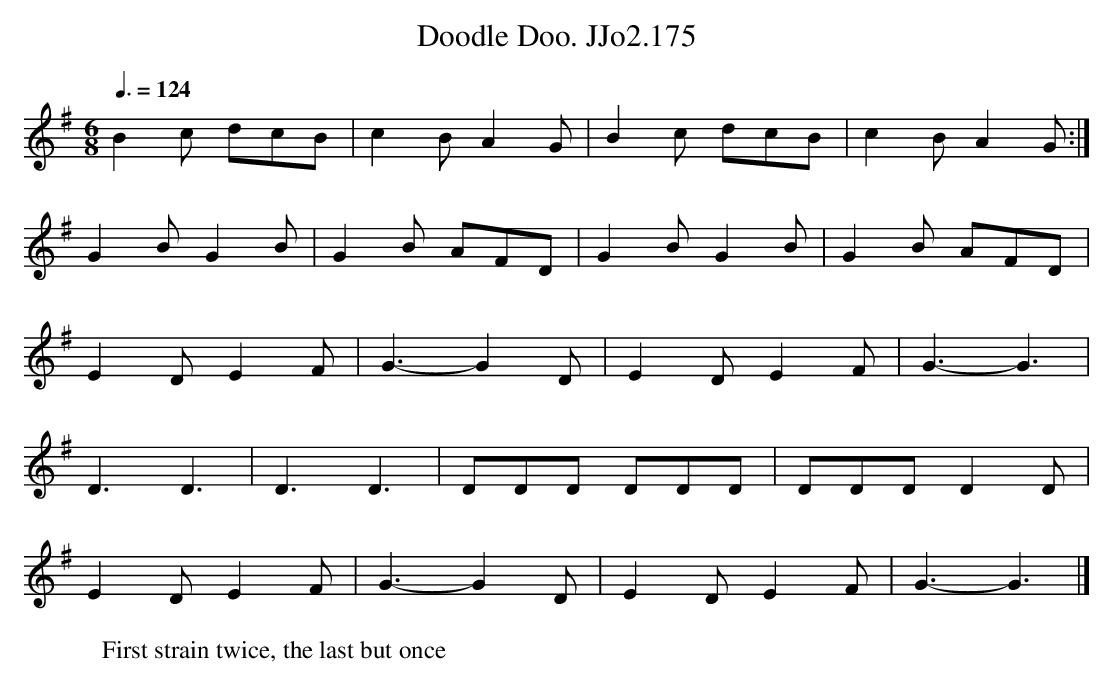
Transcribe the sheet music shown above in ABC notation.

X:1
T:Doodle Doo. JJo2.175
M:6/8
L:1/8
Q:3/8=124
W:First strain twice, the last but once
K:G
B2c dcB|c2BA2G|B2c dcB|c2BA2G:|
G2BG2B|G2B AFD|G2BG2B|G2B AFD|
E2DE2F|G3-G2D|E2DE2F|G3-G3|
D3D3|D3D3|DDD DDD|DDDD2D|
E2DE2F|G3-G2D|E2DE2F|G3-G3|]
